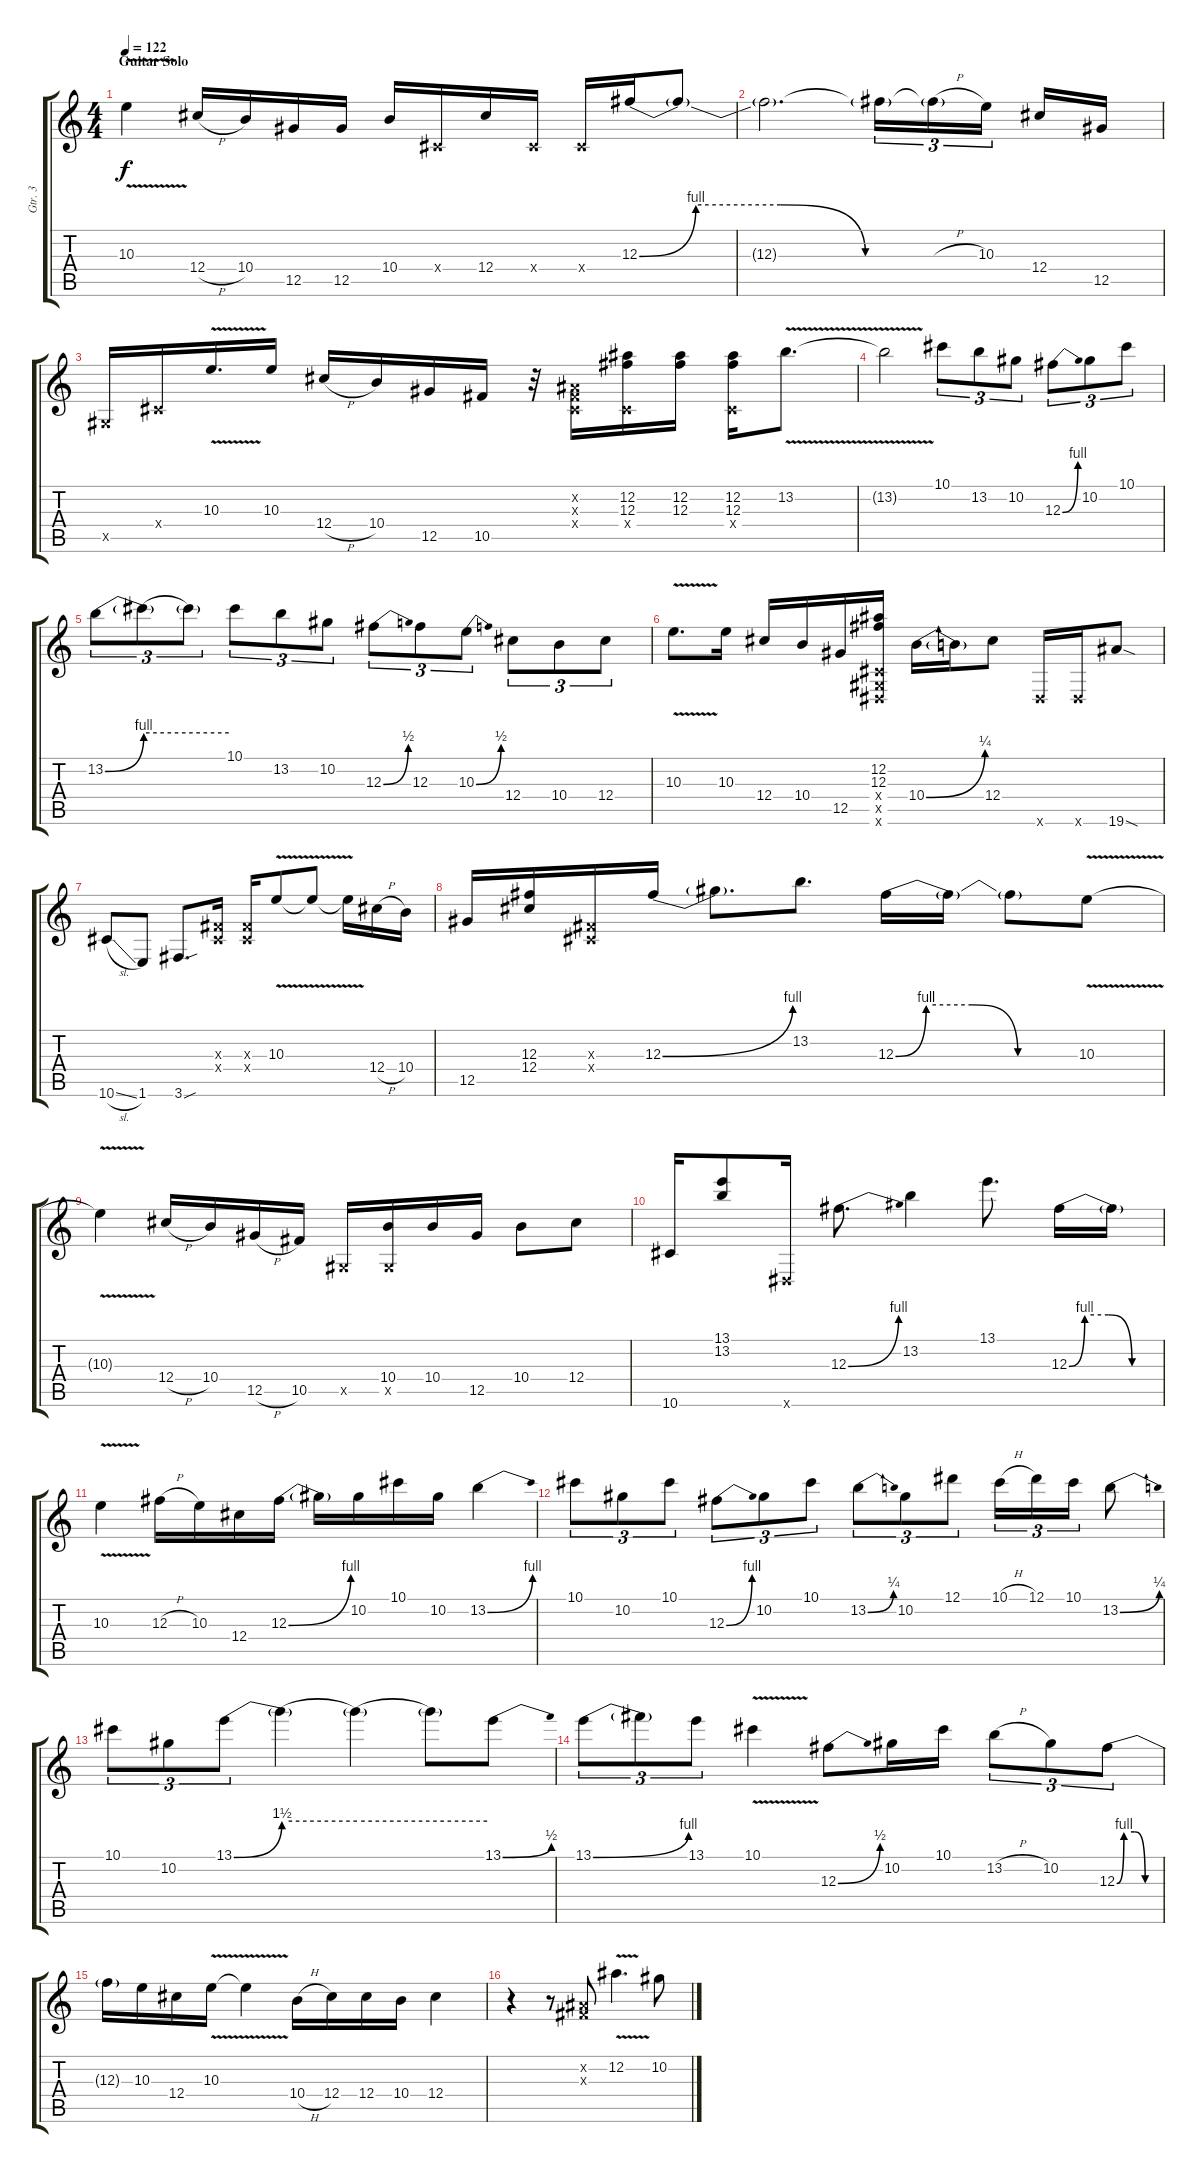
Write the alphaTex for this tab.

\track ("Gtr. 3" "Gtr. 3") {instrument distortionguitar}
\staff {score tabs}
\tuning (Eb4 Bb3 Gb3 Db3 Ab2 Eb2) {hide}
\ts (4 4)
\section ("" "Guitar Solo ")
\tempo 122
\clef g2
\ks c
10.3{v t}.4{dy f} 12.4{h}.16 10.4.16 12.5.16 12.5.16 10.4.16 0.4{x}.16 12.4.16 0.4{x}.16 0.4{x}.16 12.3{be (custom 0 0 10 4 25 4 40 0 60 0)}.16 12.3{t}.8 |
12.3{t}.2{d} 12.3{t}.16{tu (3 2)} 12.3{h t}.16{tu (3 2)} 10.3.16{tu (3 2) beam splitsecondary} 12.4.16 12.5.16 |
0.5{x}.16 0.4{x}.16 10.3{v}.16{d} 10.3.16 12.4{h}.16 10.4.16 12.5.16 10.5.16 r.32 (0.2{x} 0.3{x} 0.4{x}).16 (12.2 12.3 0.4{x}).16 (12.2 12.3).16 (12.2 12.3 0.4{x}).16 13.2{v}.8{d} |
13.2{v t}.2 10.1.8{tu (3 2)} 13.2.8{tu (3 2)} 10.2.8{tu (3 2)} 12.3{be (bend 0 0 60 4)}.8{tu (3 2)} 10.2.8{tu (3 2)} 10.1.8{tu (3 2)} |
13.2{be (bend 0 0 60 4)}.8{tu (3 2)} 13.2{be (hold 0 4 60 4) t}.8{tu (3 2)} 13.2{t}.8{tu (3 2)} 10.1.8{tu (3 2)} 13.2.8{tu (3 2)} 10.2.8{tu (3 2)} 12.3{be (bend 0 0 60 2)}.8{tu (3 2)} 12.3.8{tu (3 2)} 10.3{be (bend 0 0 60 2)}.8{tu (3 2)} 12.4.8{tu (3 2)} 10.4.8{tu (3 2)} 12.4.8{tu (3 2)} |
10.3{v}.8{d} 10.3.16 12.4.16 10.4.16 12.5.16 (12.2 12.3 0.4{x} 0.5{x} 0.6{x}).16 10.4{be (bend 0 0 60 1)}.16 10.4{t}.16 12.4.8 0.6{x}.16 0.6{x}.16 19.6{sod}.8 |
10.6{sl}.8 1.6.8 3.6{sou}.8{d} (0.3{x} 0.4{x}).16 (0.3{x} 0.4{x}).16 10.3{v}.8 10.3{v t}.8 10.3{v t}.16 12.4{h}.16 10.4.16 |
12.5.16 (12.3 12.4).16 (0.3{x} 0.4{x}).16 12.3{be (bend 0 0 60 4)}.16 12.3{t}.8{d} 13.2.8{d} 12.3{be (custom 0 0 10 4 25 4 40 0 60 0)}.16 12.3{t}.16 12.3{t}.8 10.3{v}.8 |
10.3{v t}.4 12.4{h}.16 10.4.16 12.5{h}.16 10.5.16 0.5{x}.16 (10.4 0.5{x}).16 10.4.16 12.5.16 10.4.8 12.4.8 |
10.6.16 (13.1 13.2).8 0.6{x}.16 12.3{be (bend 0 0 60 4)}.8{d} 13.2.4 13.1.8{d} 12.3{be (custom 0 0 10 4 25 4 40 0 60 0)}.16 12.3{t}.16 |
10.3{v}.4 12.3{h}.16 10.3.16 12.4.16 12.3{be (bend 0 0 60 4)}.16 12.3{t}.16 10.2.16 10.1.16 10.2.16 13.2{be (bend 0 0 60 4)}.4 |
10.1.8{tu (3 2)} 10.2.8{tu (3 2)} 10.1.8{tu (3 2)} 12.3{be (bend 0 0 60 4)}.8{tu (3 2)} 10.2.8{tu (3 2)} 10.1.8{tu (3 2)} 13.2{be (bend 0 0 60 1)}.8{tu (3 2)} 10.2.8{tu (3 2)} 12.1.8{tu (3 2)} 10.1{h}.16{tu (3 2)} 12.1.16{tu (3 2)} 10.1.16{tu (3 2)} 13.2{be (bend 0 0 60 1)}.8 |
10.1.8{tu (3 2)} 10.2.8{tu (3 2)} 13.1{be (bend 0 0 60 6)}.8{tu (3 2)} 13.1{be (hold 0 6 60 6) t}.4 13.1{be (hold 0 6 60 6) t}.4 13.1{t}.8 13.1{be (bend 0 0 60 2)}.8 |
13.1{be (bend 0 0 60 4)}.8{tu (3 2)} 13.1{t}.8{tu (3 2)} 13.1.8{tu (3 2)} 10.1{v}.4 12.3{be (bend 0 0 60 2)}.8 10.2.16 10.1.16 13.2{h}.8{tu (3 2)} 10.2.8{tu (3 2)} 12.3{be (custom 0 0 10 4 25 4 40 0 60 0)}.8{tu (3 2)} |
12.3{t}.16 10.3.16 12.4.16 10.3{v}.16 10.3{v t}.4 10.4{h}.16 12.4.16 12.4.16 10.4.16 12.4.4 |
r.4 r.8 (0.2{x} 0.3{x}).8 12.2{v}.4{d} 10.2.8
